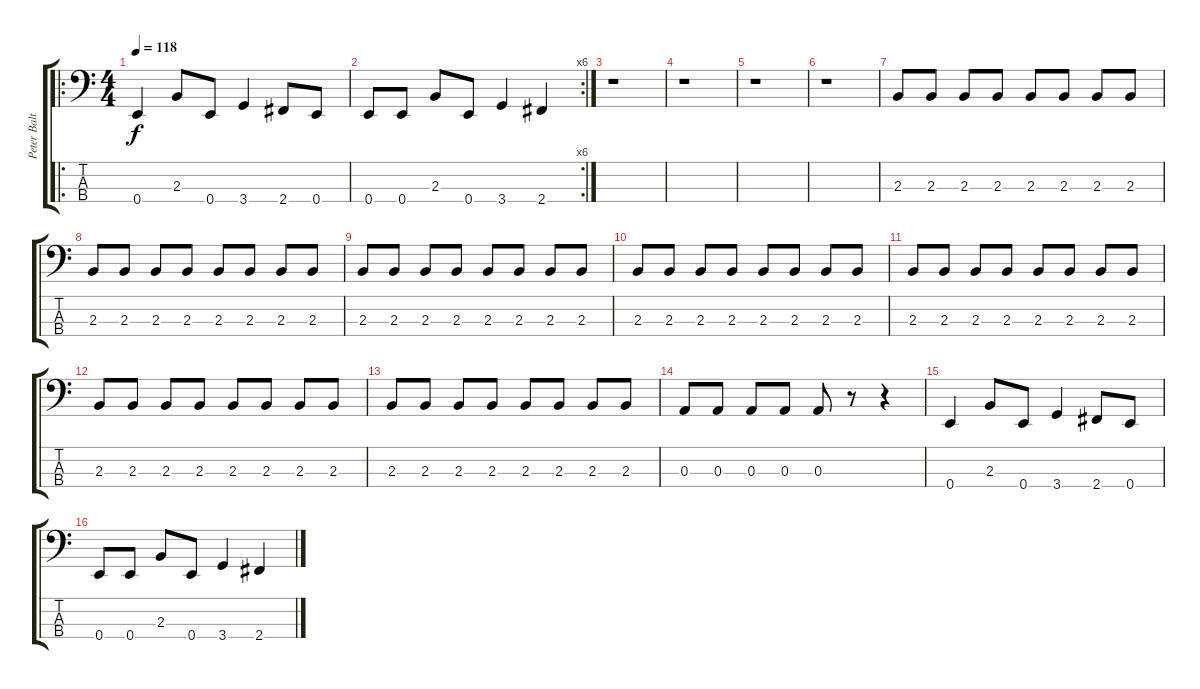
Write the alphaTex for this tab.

\track ("Peter Baltes" "Peter Balt") {instrument electricbassfinger}
\staff {score tabs}
\tuning (G2 D2 A1 E1) {hide}
\ro
\ts (4 4)
\tempo 118
\clef f4
\ks c
0.4.4{dy f} 2.3.8 0.4.8 3.4.4 2.4.8 0.4.8 |
\rc 6
0.4.8 0.4.8 2.3.8 0.4.8 3.4.4 2.4.4 |
r.1 |
r.1 |
r.1 |
r.1 |
2.3.8 2.3.8 2.3.8 2.3.8 2.3.8 2.3.8 2.3.8 2.3.8 |
2.3.8 2.3.8 2.3.8 2.3.8 2.3.8 2.3.8 2.3.8 2.3.8 |
2.3.8 2.3.8 2.3.8 2.3.8 2.3.8 2.3.8 2.3.8 2.3.8 |
2.3.8 2.3.8 2.3.8 2.3.8 2.3.8 2.3.8 2.3.8 2.3.8 |
2.3.8 2.3.8 2.3.8 2.3.8 2.3.8 2.3.8 2.3.8 2.3.8 |
2.3.8 2.3.8 2.3.8 2.3.8 2.3.8 2.3.8 2.3.8 2.3.8 |
2.3.8 2.3.8 2.3.8 2.3.8 2.3.8 2.3.8 2.3.8 2.3.8 |
0.3.8 0.3.8 0.3.8 0.3.8 0.3.8 r.8 r.4 |
0.4.4 2.3.8 0.4.8 3.4.4 2.4.8 0.4.8 |
0.4.8 0.4.8 2.3.8 0.4.8 3.4.4 2.4.4
